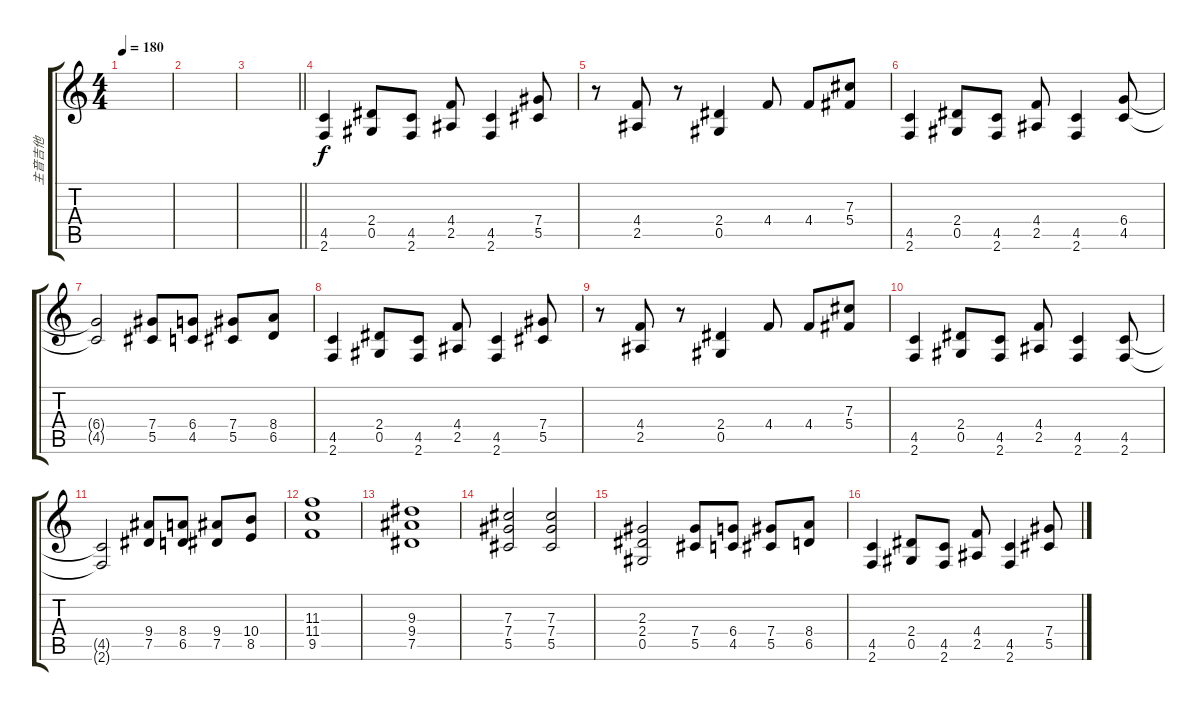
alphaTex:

\track ("主音吉他" "主音吉他") {instrument distortionguitar}
\staff {score tabs}
\tuning (Eb4 Bb3 Gb3 Db3 Ab2 Eb2) {hide}
\ts (4 4)
\tempo 180
\clef g2
\ks c
|
|
\barLineRight lightlight
|
(4.5 2.6).4 (2.4 0.5).8 (4.5 2.6).8 (4.4 2.5).8 (4.5 2.6).4 (7.4 5.5).8 |
r.8 (4.4 2.5).8 r.8 (2.4 0.5).4 4.4.8 4.4.8 (7.3 5.4).8 |
(4.5 2.6).4 (2.4 0.5).8 (4.5 2.6).8 (4.4 2.5).8 (4.5 2.6).4 (6.4 4.5).8 |
(6.4{t} 4.5{t}).2 (7.4 5.5).8 (6.4 4.5).8 (7.4 5.5).8 (8.4 6.5).8 |
(4.5 2.6).4 (2.4 0.5).8 (4.5 2.6).8 (4.4 2.5).8 (4.5 2.6).4 (7.4 5.5).8 |
r.8 (4.4 2.5).8 r.8 (2.4 0.5).4 4.4.8 4.4.8 (7.3 5.4).8 |
(4.5 2.6).4 (2.4 0.5).8 (4.5 2.6).8 (4.4 2.5).8 (4.5 2.6).4 (4.5 2.6).8 |
(4.5{t} 2.6{t}).2 (9.4 7.5).8 (8.4 6.5).8 (9.4 7.5).8 (10.4 8.5).8 |
(11.3 11.4 9.5).1 |
(9.3 9.4 7.5).1 |
(7.3 7.4 5.5).2 (7.3 7.4 5.5).2 |
(2.3 2.4 0.5).2 (7.4 5.5).8 (6.4 4.5).8 (7.4 5.5).8 (8.4 6.5).8 |
(4.5 2.6).4 (2.4 0.5).8 (4.5 2.6).8 (4.4 2.5).8 (4.5 2.6).4 (7.4 5.5).8
